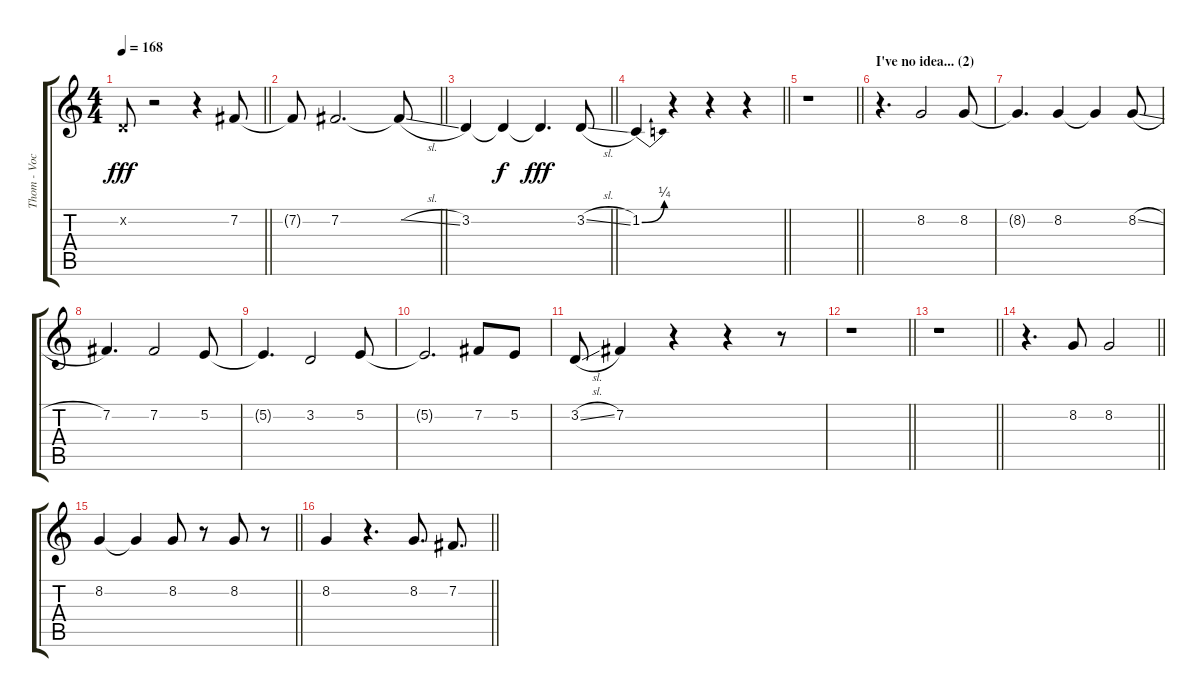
\track ("Thom - Vocal" "Thom - Voc") {instrument altosax}
\staff {score tabs}
\tuning (E4 B3 G3 D3 A2 E2) {hide}
\ts (4 4)
\tempo 168
\clef g2
\barLineRight lightlight
\ks c
3.2{x}.8{dy fff} r.2 r.4 7.2.8 |
\barLineRight lightlight
7.2{t}.8 7.2.2{d} 7.2{sl t}.8 |
\barLineRight lightlight
3.2.4 3.2{t}.4{dy f} 3.2{t}.4{d dy fff} 3.2{sl}.8 |
\barLineRight lightlight
1.2{be (bend 0 0 60 1)}.4 r.4 r.4 r.4 |
\barLineRight lightlight
r.1 |
\section ("" "I've no idea... (2)")
r.4{d} 8.2.2 8.2.8 |
8.2{t}.4{d} 8.2.4 8.2{t}.4 8.2{sl}.8 |
7.2.4{d} 7.2.2 5.2.8 |
5.2{t}.4{d} 3.2.2 5.2.8 |
5.2{t}.2{d} 7.2.8 5.2.8 |
3.2{sl}.8 7.2.4 r.4 r.4 r.8 |
\barLineRight lightlight
r.1 |
\barLineRight lightlight
r.1 |
\barLineRight lightlight
r.4{d} 8.2.8 8.2.2 |
\barLineRight lightlight
8.2.4 8.2{t}.4 8.2.8 r.8 8.2.8 r.8 |
\barLineRight lightlight
8.2.4 r.4{d} 8.2.8{d} 7.2.8{d}
